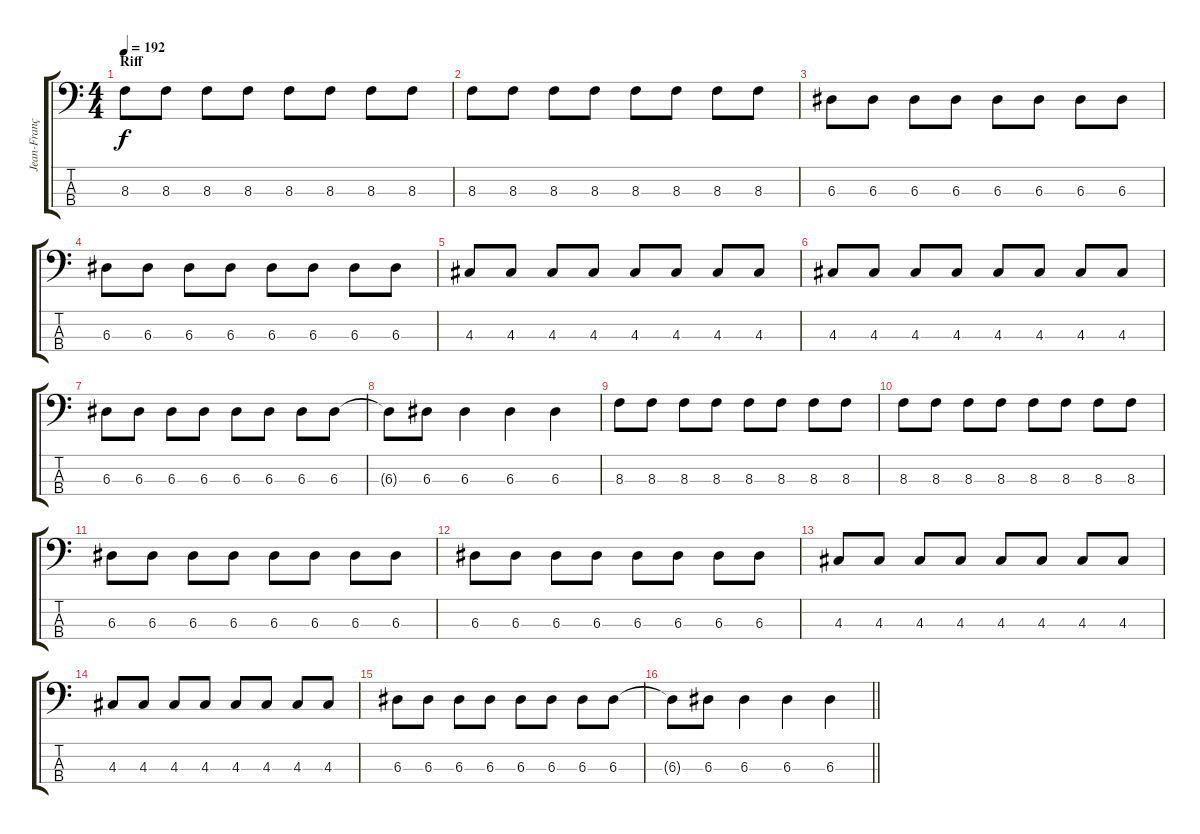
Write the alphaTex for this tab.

\track ("Jean-François Paré" "Jean-Franç") {instrument electricbasspick}
\staff {score tabs}
\tuning (G2 D2 A1 E1) {hide}
\ts (4 4)
\section ("" "Riff")
\tempo 192
\clef f4
\ks c
8.3.8{dy f} 8.3.8 8.3.8 8.3.8 8.3.8 8.3.8 8.3.8 8.3.8 |
8.3.8 8.3.8 8.3.8 8.3.8 8.3.8 8.3.8 8.3.8 8.3.8 |
6.3.8 6.3.8 6.3.8 6.3.8 6.3.8 6.3.8 6.3.8 6.3.8 |
6.3.8 6.3.8 6.3.8 6.3.8 6.3.8 6.3.8 6.3.8 6.3.8 |
4.3.8 4.3.8 4.3.8 4.3.8 4.3.8 4.3.8 4.3.8 4.3.8 |
4.3.8 4.3.8 4.3.8 4.3.8 4.3.8 4.3.8 4.3.8 4.3.8 |
6.3.8 6.3.8 6.3.8 6.3.8 6.3.8 6.3.8 6.3.8 6.3.8 |
6.3{t}.8 6.3.8 6.3.4 6.3.4 6.3.4 |
8.3.8 8.3.8 8.3.8 8.3.8 8.3.8 8.3.8 8.3.8 8.3.8 |
8.3.8 8.3.8 8.3.8 8.3.8 8.3.8 8.3.8 8.3.8 8.3.8 |
6.3.8 6.3.8 6.3.8 6.3.8 6.3.8 6.3.8 6.3.8 6.3.8 |
6.3.8 6.3.8 6.3.8 6.3.8 6.3.8 6.3.8 6.3.8 6.3.8 |
4.3.8 4.3.8 4.3.8 4.3.8 4.3.8 4.3.8 4.3.8 4.3.8 |
4.3.8 4.3.8 4.3.8 4.3.8 4.3.8 4.3.8 4.3.8 4.3.8 |
6.3.8 6.3.8 6.3.8 6.3.8 6.3.8 6.3.8 6.3.8 6.3.8 |
\barLineRight lightlight
6.3{t}.8 6.3.8 6.3.4 6.3.4 6.3.4
